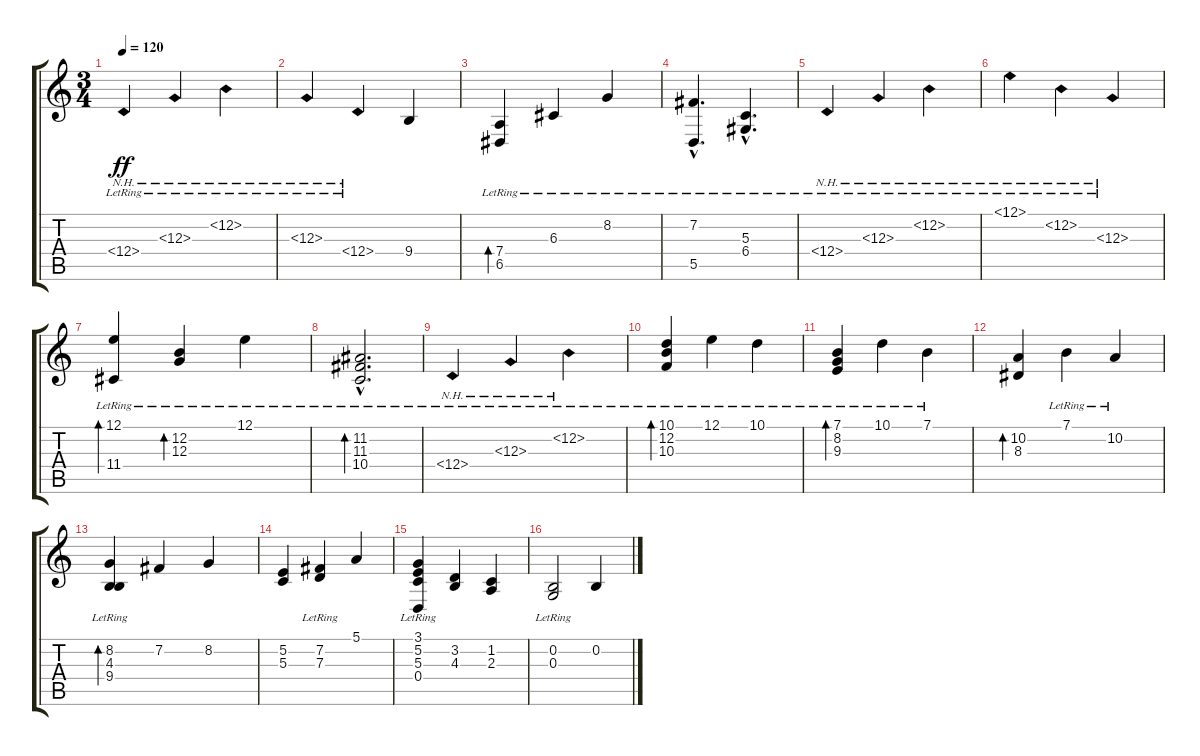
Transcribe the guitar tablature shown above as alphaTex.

\track "" {instrument fx4atmosphere}
\staff {score tabs}
\tuning (E4 B3 G3 D3 A2 E2) {hide}
\ts (3 4)
\tempo 120
\clef g2
\ks c
12.4{nh lr}.4{dy ff instrument fx4atmosphere} 12.3{nh lr}.4 12.2{nh lr}.4 |
12.3{nh lr}.4 12.4{nh lr}.4 9.4.4 |
(7.4 6.5{lr}).4{bd 120} 6.3{lr}.4 8.2{lr}.4 |
(7.2{hac} 5.5{hac lr}).4{d} (5.3{hac} 6.4{hac lr}).4{d} |
12.4{nh lr}.4 12.3{nh lr}.4 12.2{nh lr}.4 |
12.1{nh lr}.4 12.2{nh lr}.4 12.3{nh lr}.4 |
(12.1 11.4{lr}).4{bd 120} (12.2 12.3{lr}).4{bd 120} 12.1{lr}.4 |
(11.2{hac} 11.3{hac} 10.4{hac lr}).2{d bd 480} |
12.4{nh lr}.4 12.3{nh lr}.4 12.2{nh lr}.4 |
(10.1 12.2{lr} 10.3{lr}).4{bd 120} 12.1{lr}.4 10.1{lr}.4 |
(7.1 8.2{lr} 9.3{lr}).4{bd 120} 10.1{lr}.4 7.1{lr}.4 |
(10.2 8.3).4{bd 120} 7.1{lr}.4 10.2{lr}.4 |
(8.2 4.3{lr} 9.4{lr}).4{bd 120} 7.2.4 8.2.4 |
(5.2 5.3).4 (7.2 7.3{lr}).4 5.1.4 |
(3.1{lr} 5.2 5.3 0.4{lr}).4 (3.2 4.3).4 (1.2 2.3).4 |
(0.2{lr} 0.3{lr}).2 0.2.4
